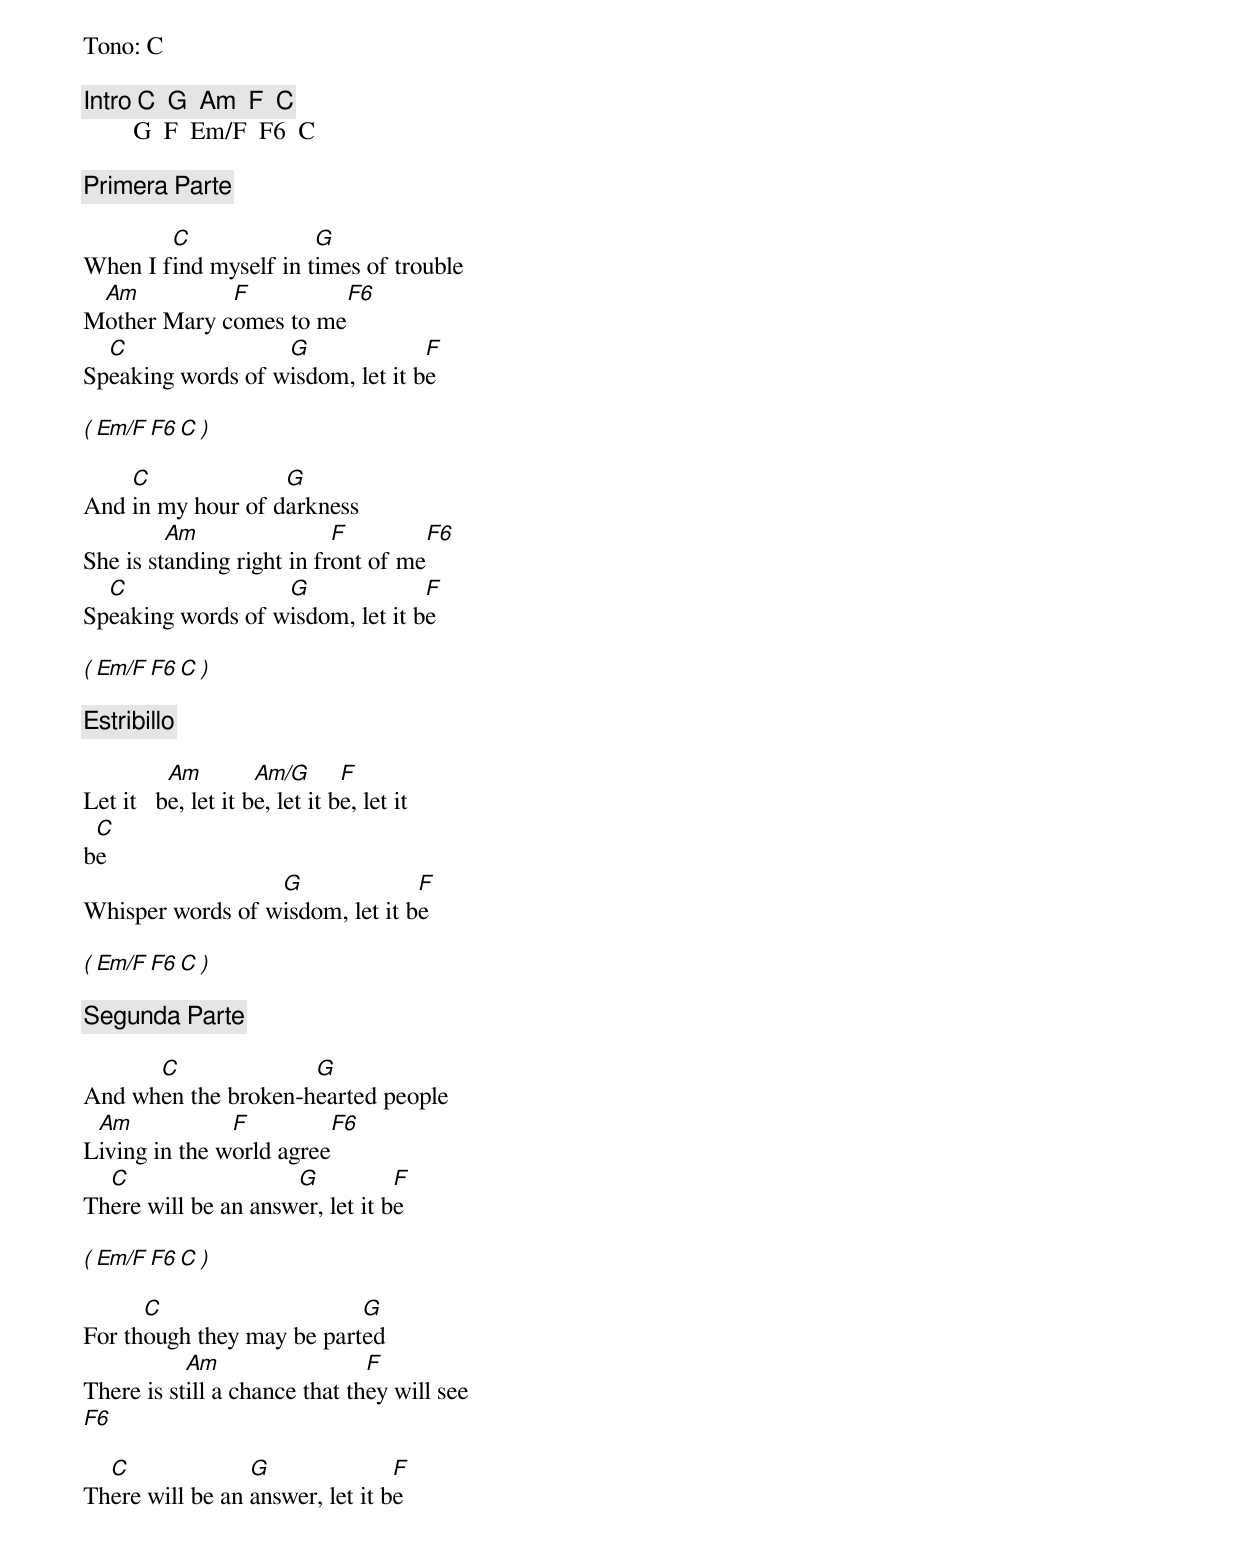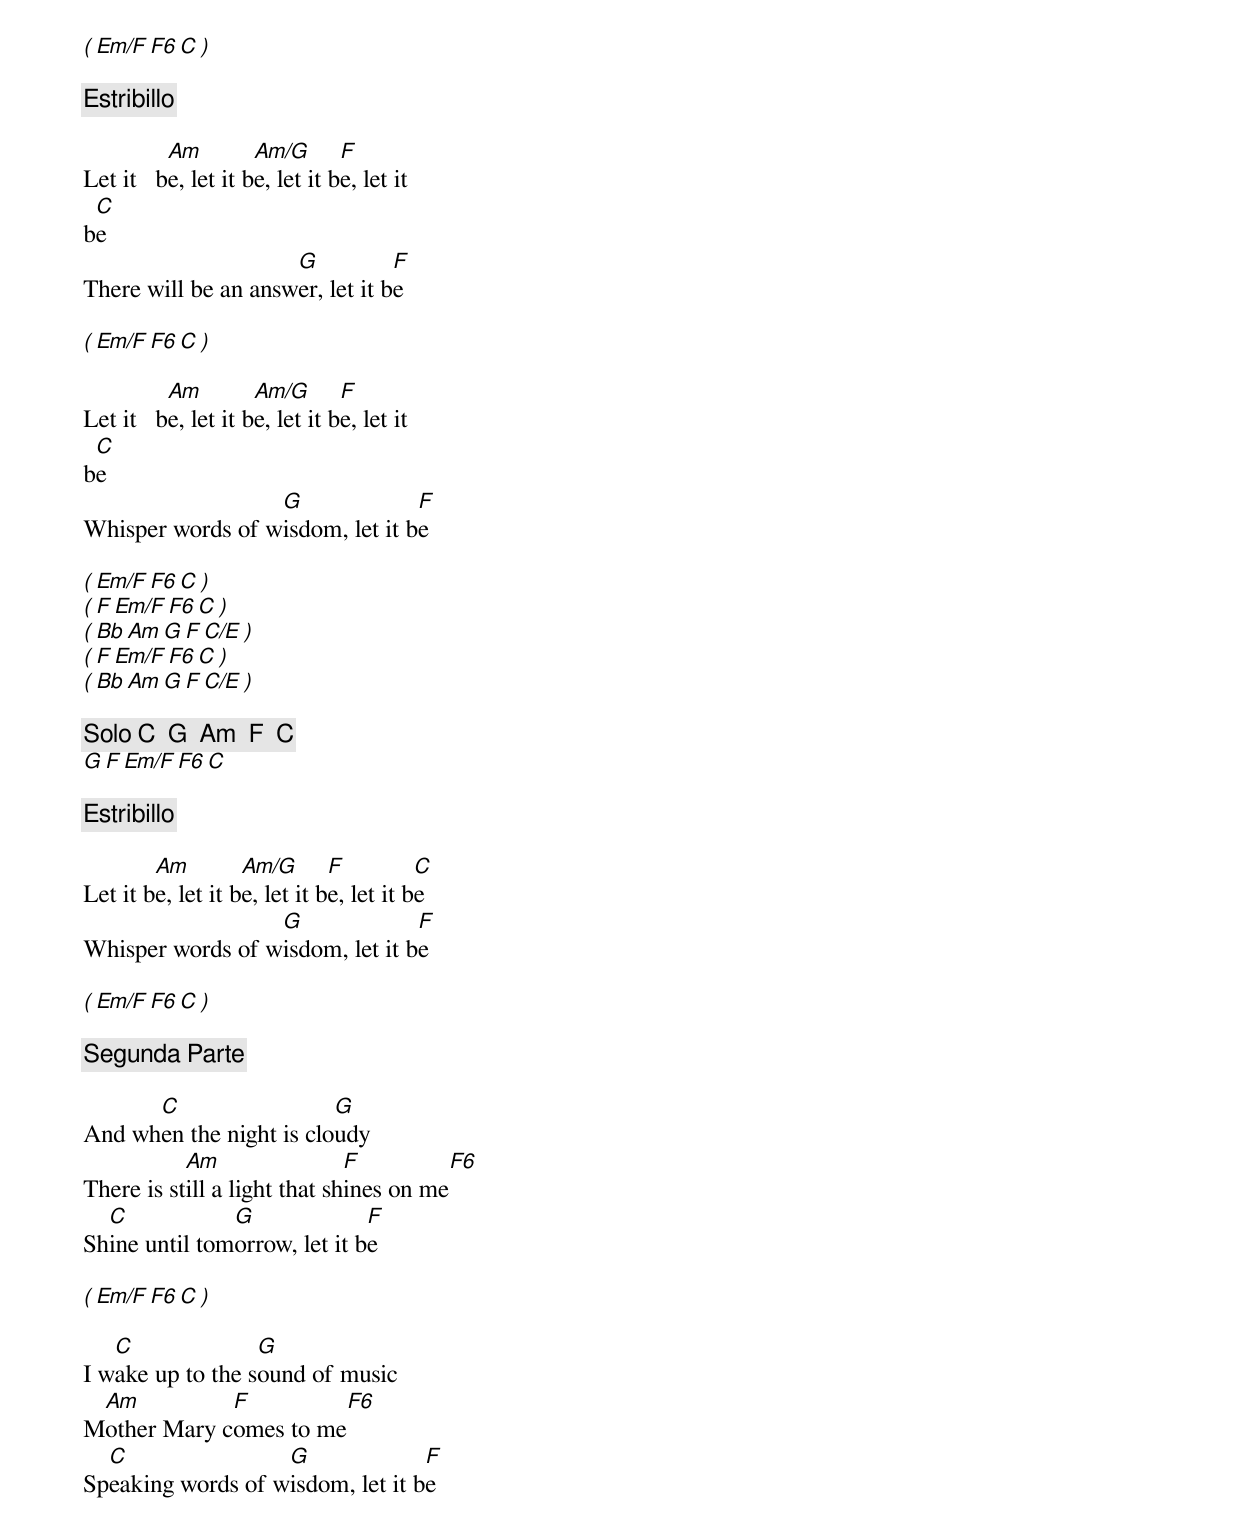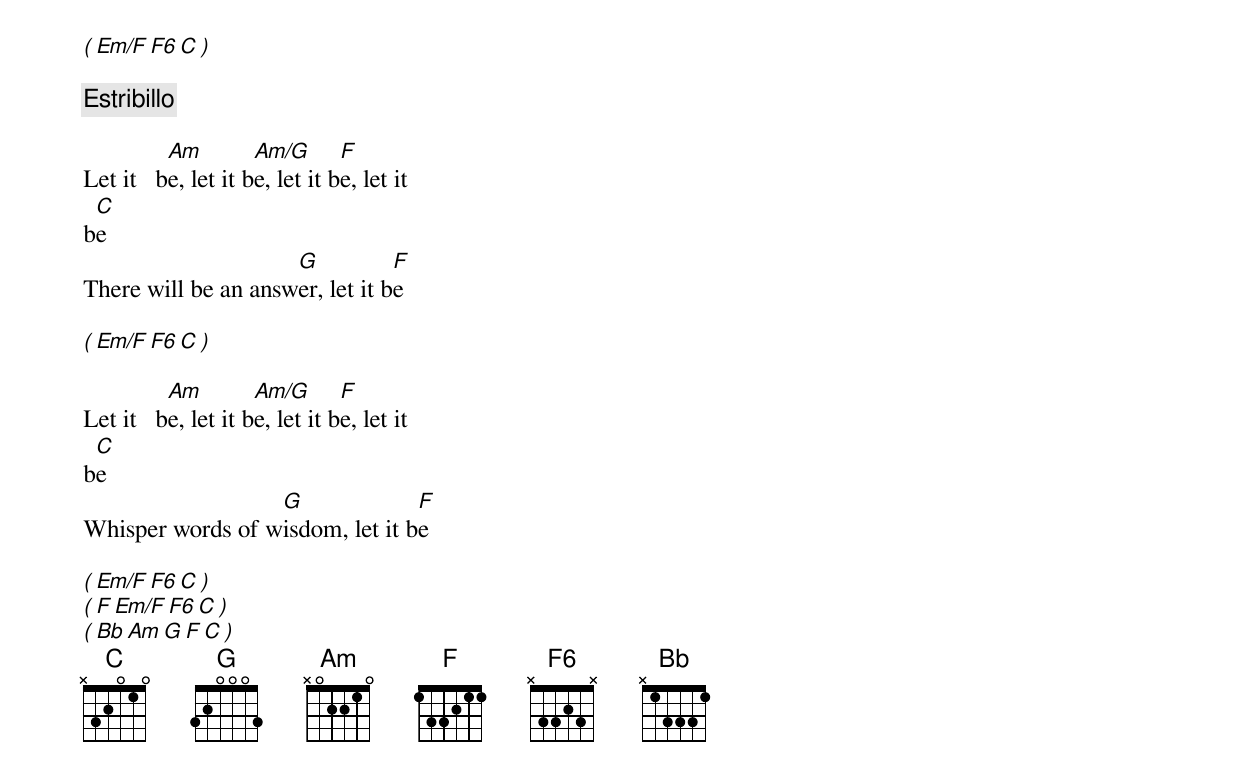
Tono: C

[Intro] C  G  Am  F  C
        G  F  Em/F  F6  C

[Primera Parte]

        C              G
When I find myself in times of trouble
 Am          F          F6
Mother Mary comes to me
  C                G              F
Speaking words of wisdom, let it be

( Em/F  F6  C )

    C              G
And in my hour of darkness
         Am                F         F6
She is standing right in front of me
  C                G              F
Speaking words of wisdom, let it be

( Em/F  F6  C )

[Estribillo]

          Am         Am/G       F
Let it   be, let it be, let it be, let it
 C
be
                  G              F
Whisper words of wisdom, let it be

( Em/F  F6  C )

[Segunda Parte]

      C              G
And when the broken-hearted people
 Am            F           F6
Living in the world agree
  C                  G           F
There will be an answer, let it be

( Em/F  F6  C )

      C                    G
For though they may be parted
           Am                  F
There is still a chance that they will see
F6

  C              G               F
There will be an answer, let it be

( Em/F  F6  C )

[Estribillo]

          Am         Am/G       F
Let it   be, let it be, let it be, let it
 C
be
                     G           F
There will be an answer, let it be

( Em/F  F6  C )

          Am         Am/G       F
Let it   be, let it be, let it be, let it
 C
be
                  G              F
Whisper words of wisdom, let it be

( Em/F  F6  C )
( F  Em/F  F6  C )
( Bb  Am  G  F  C/E )
( F  Em/F  F6  C )
( Bb  Am  G  F  C/E )

[Solo] C  G  Am  F  C
       G  F  Em/F  F6  C

[Estribillo]

        Am         Am/G       F          C
Let it be, let it be, let it be, let it be
                  G              F
Whisper words of wisdom, let it be

( Em/F  F6  C )

[Segunda Parte]

      C                  G
And when the night is cloudy
           Am                 F          F6
There is still a light that shines on me
  C            G              F
Shine until tomorrow, let it be

( Em/F  F6  C )

   C              G
I wake up to the sound of music
 Am          F           F6
Mother Mary comes to me
  C                G              F
Speaking words of wisdom, let it be

( Em/F  F6  C )

[Estribillo]

          Am         Am/G       F
Let it   be, let it be, let it be, let it
 C
be
                     G           F
There will be an answer, let it be

( Em/F  F6  C )

          Am         Am/G       F
Let it   be, let it be, let it be, let it
 C
be
                  G              F
Whisper words of wisdom, let it be

( Em/F  F6  C )
( F Em/F F6 C )
( Bb Am G F C )
